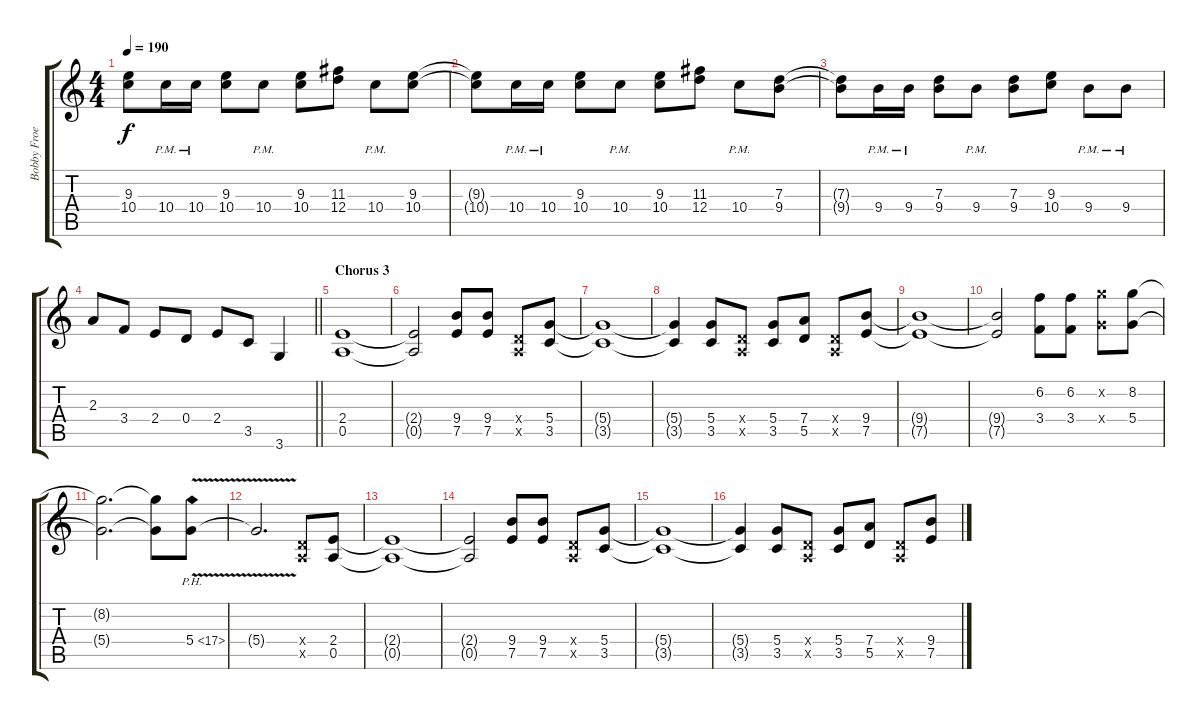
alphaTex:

\track ("Bobby Froese" "Bobby Froe") {instrument distortionguitar}
\staff {score tabs}
\tuning (E4 B3 G3 D3 A2 E2) {hide}
\ts (4 4)
\tempo 190
\clef g2
\ks c
(9.3{t} 10.4{t}).8{dy f} 10.4{pm}.16 10.4{pm}.16 (9.3 10.4).8 10.4{pm}.8 (9.3 10.4).8 (11.3 12.4).8 10.4{pm}.8 (9.3 10.4).8 |
(9.3{t} 10.4{t}).8 10.4{pm}.16 10.4{pm}.16 (9.3 10.4).8 10.4{pm}.8 (9.3 10.4).8 (11.3 12.4).8 10.4{pm}.8 (7.3 9.4).8 |
(7.3{t} 9.4{t}).8 9.4{pm}.16 9.4{pm}.16 (7.3 9.4).8 9.4{pm}.8 (7.3 9.4).8 (9.3 10.4).8 9.4{pm}.8 9.4{pm}.8 |
\barLineRight lightlight
2.3.8 3.4.8 2.4.8 0.4.8 2.4.8 3.5.8 3.6.4 |
\section ("" "Chorus 3")
(2.4 0.5).1 |
(2.4{t} 0.5{t}).2 (9.4 7.5).8 (9.4 7.5).8 (0.4{x} 0.5{x}).8 (5.4 3.5).8 |
(5.4{t} 3.5{t}).1 |
(5.4{t} 3.5{t}).4 (5.4 3.5).8 (0.4{x} 0.5{x}).8 (5.4 3.5).8 (7.4 5.5).8 (0.4{x} 0.5{x}).8 (9.4 7.5).8 |
(9.4{t} 7.5{t}).1 |
(9.4{t} 7.5{t}).2 (6.2 3.4).8 (6.2 3.4).8 (8.2{x} 5.4{x}).8 (8.2 5.4).8 |
(8.2{t} 5.4{t}).2{d} (8.2{t} 5.4{t}).8 5.4{ph 12 v}.8 |
5.4{v t}.2{d} (0.4{x} 0.5{x}).8 (2.4 0.5).8 |
(2.4{t} 0.5{t}).1 |
(2.4{t} 0.5{t}).2 (9.4 7.5).8 (9.4 7.5).8 (0.4{x} 0.5{x}).8 (5.4 3.5).8 |
(5.4{t} 3.5{t}).1 |
(5.4{t} 3.5{t}).4 (5.4 3.5).8 (0.4{x} 0.5{x}).8 (5.4 3.5).8 (7.4 5.5).8 (0.4{x} 0.5{x}).8 (9.4 7.5).8
